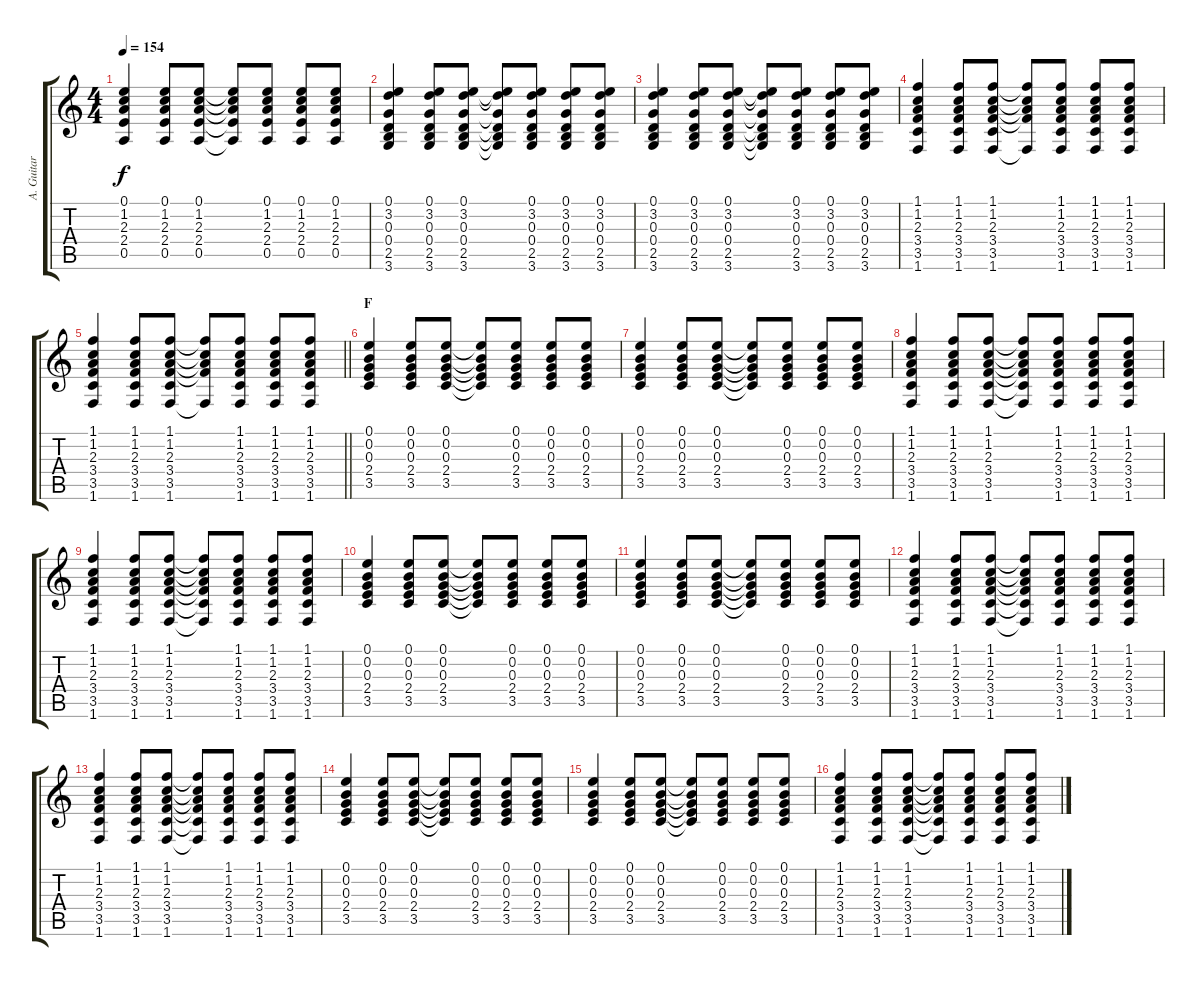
\track ("A. Guitar" "A. Guitar") {instrument acousticguitarsteel}
\staff {score tabs}
\tuning (E4 B3 G3 D3 A2 E2) {hide}
\ts (4 4)
\tempo 154
\clef g2
\ks c
(0.1 1.2 2.3 2.4 0.5).4{dy f} (0.1 1.2 2.3 2.4 0.5).8 (0.1 1.2 2.3 2.4 0.5).8 (0.1{t} 1.2{t} 2.3{t} 2.4{t} 0.5{t}).8 (0.1 1.2 2.3 2.4 0.5).8 (0.1 1.2 2.3 2.4 0.5).8 (0.1 1.2 2.3 2.4 0.5).8 |
(0.1 3.2 0.3 0.4 2.5 3.6).4 (0.1 3.2 0.3 0.4 2.5 3.6).8 (0.1 3.2 0.3 0.4 2.5 3.6).8 (0.1{t} 3.2{t} 0.3{t} 0.4{t} 2.5{t} 3.6{t}).8 (0.1 3.2 0.3 0.4 2.5 3.6).8 (0.1 3.2 0.3 0.4 2.5 3.6).8 (0.1 3.2 0.3 0.4 2.5 3.6).8 |
(0.1 3.2 0.3 0.4 2.5 3.6).4 (0.1 3.2 0.3 0.4 2.5 3.6).8 (0.1 3.2 0.3 0.4 2.5 3.6).8 (0.1{t} 3.2{t} 0.3{t} 0.4{t} 2.5{t} 3.6{t}).8 (0.1 3.2 0.3 0.4 2.5 3.6).8 (0.1 3.2 0.3 0.4 2.5 3.6).8 (0.1 3.2 0.3 0.4 2.5 3.6).8 |
(1.1 1.2 2.3 3.4 3.5 1.6).4 (1.1 1.2 2.3 3.4 3.5 1.6).8 (1.1 1.2 2.3 3.4 3.5 1.6).8 (1.1{t} 1.2{t} 2.3{t} 3.4{t} 1.6{t}).8 (1.1 1.2 2.3 3.4 3.5 1.6).8 (1.1 1.2 2.3 3.4 3.5 1.6).8 (1.1 1.2 2.3 3.4 3.5 1.6).8 |
\barLineRight lightlight
(1.1 1.2 2.3 3.4 3.5 1.6).4 (1.1 1.2 2.3 3.4 3.5 1.6).8 (1.1 1.2 2.3 3.4 3.5 1.6).8 (1.1{t} 1.2{t} 2.3{t} 3.4{t} 1.6{t}).8 (1.1 1.2 2.3 3.4 3.5 1.6).8 (1.1 1.2 2.3 3.4 3.5 1.6).8 (1.1 1.2 2.3 3.4 3.5 1.6).8 |
\section ("" "F")
(0.1 0.2 0.3 2.4 3.5).4 (0.1 0.2 0.3 2.4 3.5).8 (0.1 0.2 0.3 2.4 3.5).8 (0.1{t} 0.2{t} 0.3{t} 2.4{t} 3.5{t}).8 (0.1 0.2 0.3 2.4 3.5).8 (0.1 0.2 0.3 2.4 3.5).8 (0.1 0.2 0.3 2.4 3.5).8 |
(0.1 0.2 0.3 2.4 3.5).4 (0.1 0.2 0.3 2.4 3.5).8 (0.1 0.2 0.3 2.4 3.5).8 (0.1{t} 0.2{t} 0.3{t} 2.4{t} 3.5{t}).8 (0.1 0.2 0.3 2.4 3.5).8 (0.1 0.2 0.3 2.4 3.5).8 (0.1 0.2 0.3 2.4 3.5).8 |
(1.1 1.2 2.3 3.4 3.5 1.6).4 (1.1 1.2 2.3 3.4 3.5 1.6).8 (1.1 1.2 2.3 3.4 3.5 1.6).8 (1.1{t} 1.2{t} 2.3{t} 3.4{t} 3.5{t} 1.6{t}).8 (1.1 1.2 2.3 3.4 3.5 1.6).8 (1.1 1.2 2.3 3.4 3.5 1.6).8 (1.1 1.2 2.3 3.4 3.5 1.6).8 |
(1.1 1.2 2.3 3.4 3.5 1.6).4 (1.1 1.2 2.3 3.4 3.5 1.6).8 (1.1 1.2 2.3 3.4 3.5 1.6).8 (1.1{t} 1.2{t} 2.3{t} 3.4{t} 3.5{t} 1.6{t}).8 (1.1 1.2 2.3 3.4 3.5 1.6).8 (1.1 1.2 2.3 3.4 3.5 1.6).8 (1.1 1.2 2.3 3.4 3.5 1.6).8 |
(0.1 0.2 0.3 2.4 3.5).4 (0.1 0.2 0.3 2.4 3.5).8 (0.1 0.2 0.3 2.4 3.5).8 (0.1{t} 0.2{t} 0.3{t} 2.4{t} 3.5{t}).8 (0.1 0.2 0.3 2.4 3.5).8 (0.1 0.2 0.3 2.4 3.5).8 (0.1 0.2 0.3 2.4 3.5).8 |
(0.1 0.2 0.3 2.4 3.5).4 (0.1 0.2 0.3 2.4 3.5).8 (0.1 0.2 0.3 2.4 3.5).8 (0.1{t} 0.2{t} 0.3{t} 2.4{t} 3.5{t}).8 (0.1 0.2 0.3 2.4 3.5).8 (0.1 0.2 0.3 2.4 3.5).8 (0.1 0.2 0.3 2.4 3.5).8 |
(1.1 1.2 2.3 3.4 3.5 1.6).4 (1.1 1.2 2.3 3.4 3.5 1.6).8 (1.1 1.2 2.3 3.4 3.5 1.6).8 (1.1{t} 1.2{t} 2.3{t} 3.4{t} 3.5{t} 1.6{t}).8 (1.1 1.2 2.3 3.4 3.5 1.6).8 (1.1 1.2 2.3 3.4 3.5 1.6).8 (1.1 1.2 2.3 3.4 3.5 1.6).8 |
(1.1 1.2 2.3 3.4 3.5 1.6).4 (1.1 1.2 2.3 3.4 3.5 1.6).8 (1.1 1.2 2.3 3.4 3.5 1.6).8 (1.1{t} 1.2{t} 2.3{t} 3.4{t} 3.5{t} 1.6{t}).8 (1.1 1.2 2.3 3.4 3.5 1.6).8 (1.1 1.2 2.3 3.4 3.5 1.6).8 (1.1 1.2 2.3 3.4 3.5 1.6).8 |
(0.1 0.2 0.3 2.4 3.5).4 (0.1 0.2 0.3 2.4 3.5).8 (0.1 0.2 0.3 2.4 3.5).8 (0.1{t} 0.2{t} 0.3{t} 2.4{t} 3.5{t}).8 (0.1 0.2 0.3 2.4 3.5).8 (0.1 0.2 0.3 2.4 3.5).8 (0.1 0.2 0.3 2.4 3.5).8 |
(0.1 0.2 0.3 2.4 3.5).4 (0.1 0.2 0.3 2.4 3.5).8 (0.1 0.2 0.3 2.4 3.5).8 (0.1{t} 0.2{t} 0.3{t} 2.4{t} 3.5{t}).8 (0.1 0.2 0.3 2.4 3.5).8 (0.1 0.2 0.3 2.4 3.5).8 (0.1 0.2 0.3 2.4 3.5).8 |
(1.1 1.2 2.3 3.4 3.5 1.6).4 (1.1 1.2 2.3 3.4 3.5 1.6).8 (1.1 1.2 2.3 3.4 3.5 1.6).8 (1.1{t} 1.2{t} 2.3{t} 3.4{t} 3.5{t} 1.6{t}).8 (1.1 1.2 2.3 3.4 3.5 1.6).8 (1.1 1.2 2.3 3.4 3.5 1.6).8 (1.1 1.2 2.3 3.4 3.5 1.6).8
